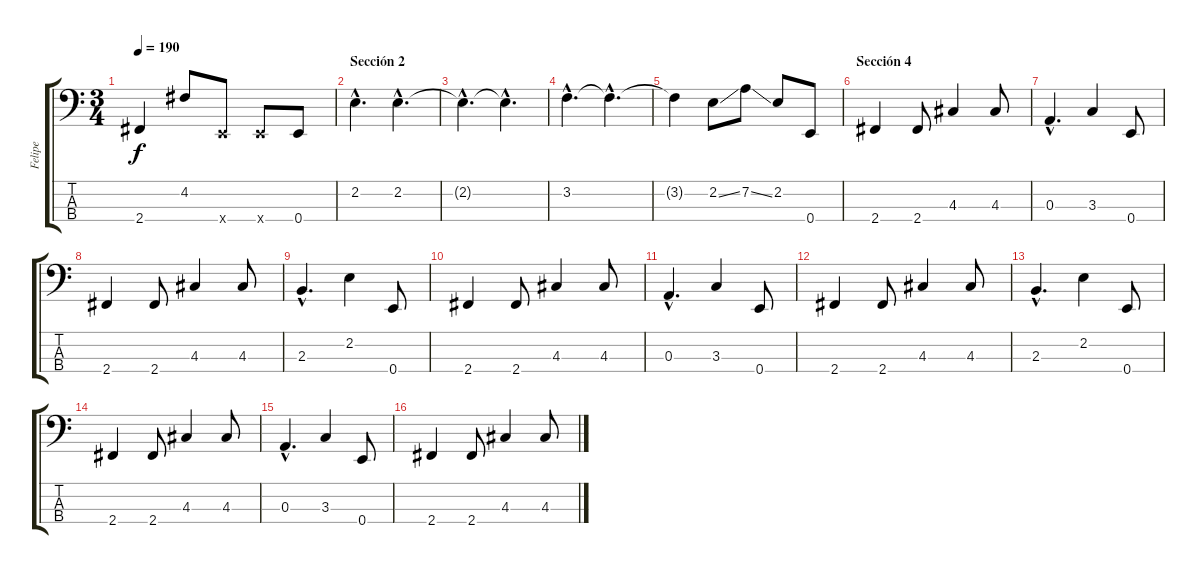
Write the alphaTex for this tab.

\track ("Felipe" "Felipe") {instrument electricbassfinger}
\staff {score tabs}
\tuning (G2 D2 A1 E1) {hide}
\ts (3 4)
\tempo 190
\clef f4
\ks c
2.4.4{dy f} 4.2.8 0.4{x}.8 0.4{x}.8 0.4.8 |
\section ("" "Sección 2")
2.2{hac}.4{d} 2.2{hac}.4{d} |
2.2{hac t}.4{d} 2.2{hac t}.4{d} |
3.2{hac}.4{d} 3.2{hac t}.4{d} |
3.2{t}.4 2.2{ss}.8 7.2{ss}.8 2.2.8 0.4.8 |
\section ("" "Sección 4")
2.4.4 2.4.8 4.3.4 4.3.8 |
0.3{hac}.4{d} 3.3.4 0.4.8 |
2.4.4 2.4.8 4.3.4 4.3.8 |
2.3{hac}.4{d} 2.2.4 0.4.8 |
2.4.4 2.4.8 4.3.4 4.3.8 |
0.3{hac}.4{d} 3.3.4 0.4.8 |
2.4.4 2.4.8 4.3.4 4.3.8 |
2.3{hac}.4{d} 2.2.4 0.4.8 |
2.4.4 2.4.8 4.3.4 4.3.8 |
0.3{hac}.4{d} 3.3.4 0.4.8 |
2.4.4 2.4.8 4.3.4 4.3.8
